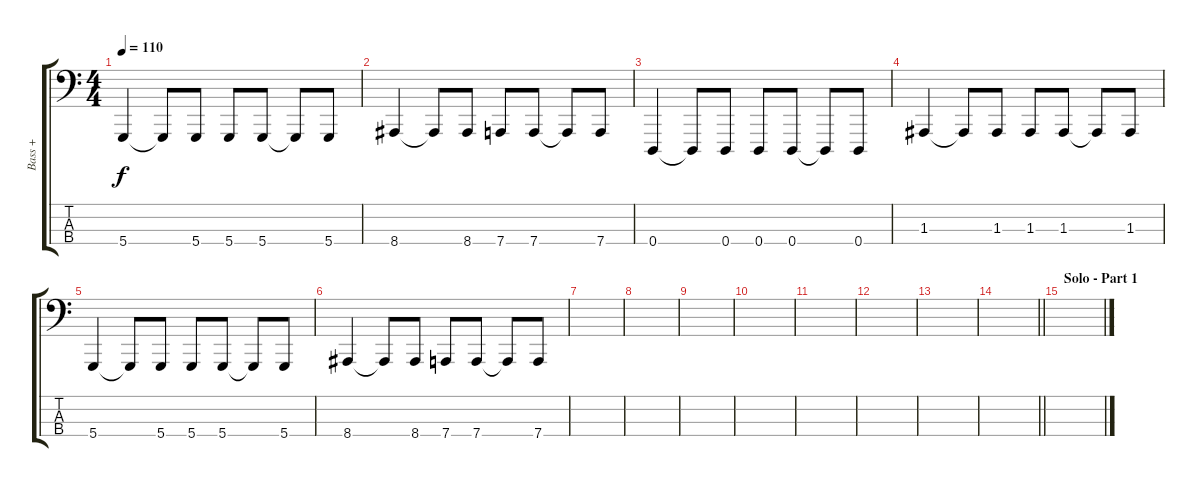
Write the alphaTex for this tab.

\track ("  Bass +" "  Bass +") {instrument lead1square}
\staff {score tabs}
\tuning (G2 D2 A1 D1) {hide}
\ts (4 4)
\tempo 110
\clef f4
\ks c
5.4.4{dy f} 5.4{t}.8 5.4.8 5.4.8 5.4.8 5.4{t}.8 5.4.8 |
8.4.4 8.4{t}.8 8.4.8 7.4.8 7.4.8 7.4{t}.8 7.4.8 |
0.4.4 0.4{t}.8 0.4.8 0.4.8 0.4.8 0.4{t}.8 0.4.8 |
1.3.4 1.3{t}.8 1.3.8 1.3.8 1.3.8 1.3{t}.8 1.3.8 |
5.4.4 5.4{t}.8 5.4.8 5.4.8 5.4.8 5.4{t}.8 5.4.8 |
8.4.4 8.4{t}.8 8.4.8 7.4.8 7.4.8 7.4{t}.8 7.4.8 |
|
|
|
|
|
|
|
\barLineRight lightlight
|
\section ("" "Solo - Part 1")
